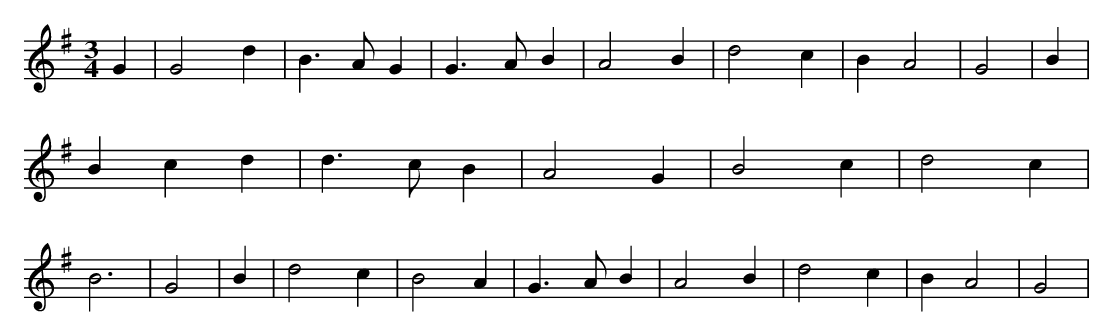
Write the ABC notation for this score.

X:1
M:3/4
L:1/8
K:G
G2 | G4 d2 | B3 A G2 | G3 A B2 | A4 B2 | d4 c2 | B2 A4 | G4 | B2 | B2 c2 d2 | d3 c B2 | A4 G2 | B4 c2 | d4 c2 | B6 | G4 | B2 | d4 c2 | B4 A2 | G3 A B2 | A4 B2 | d4 c2 | B2 A4 | G4 |
